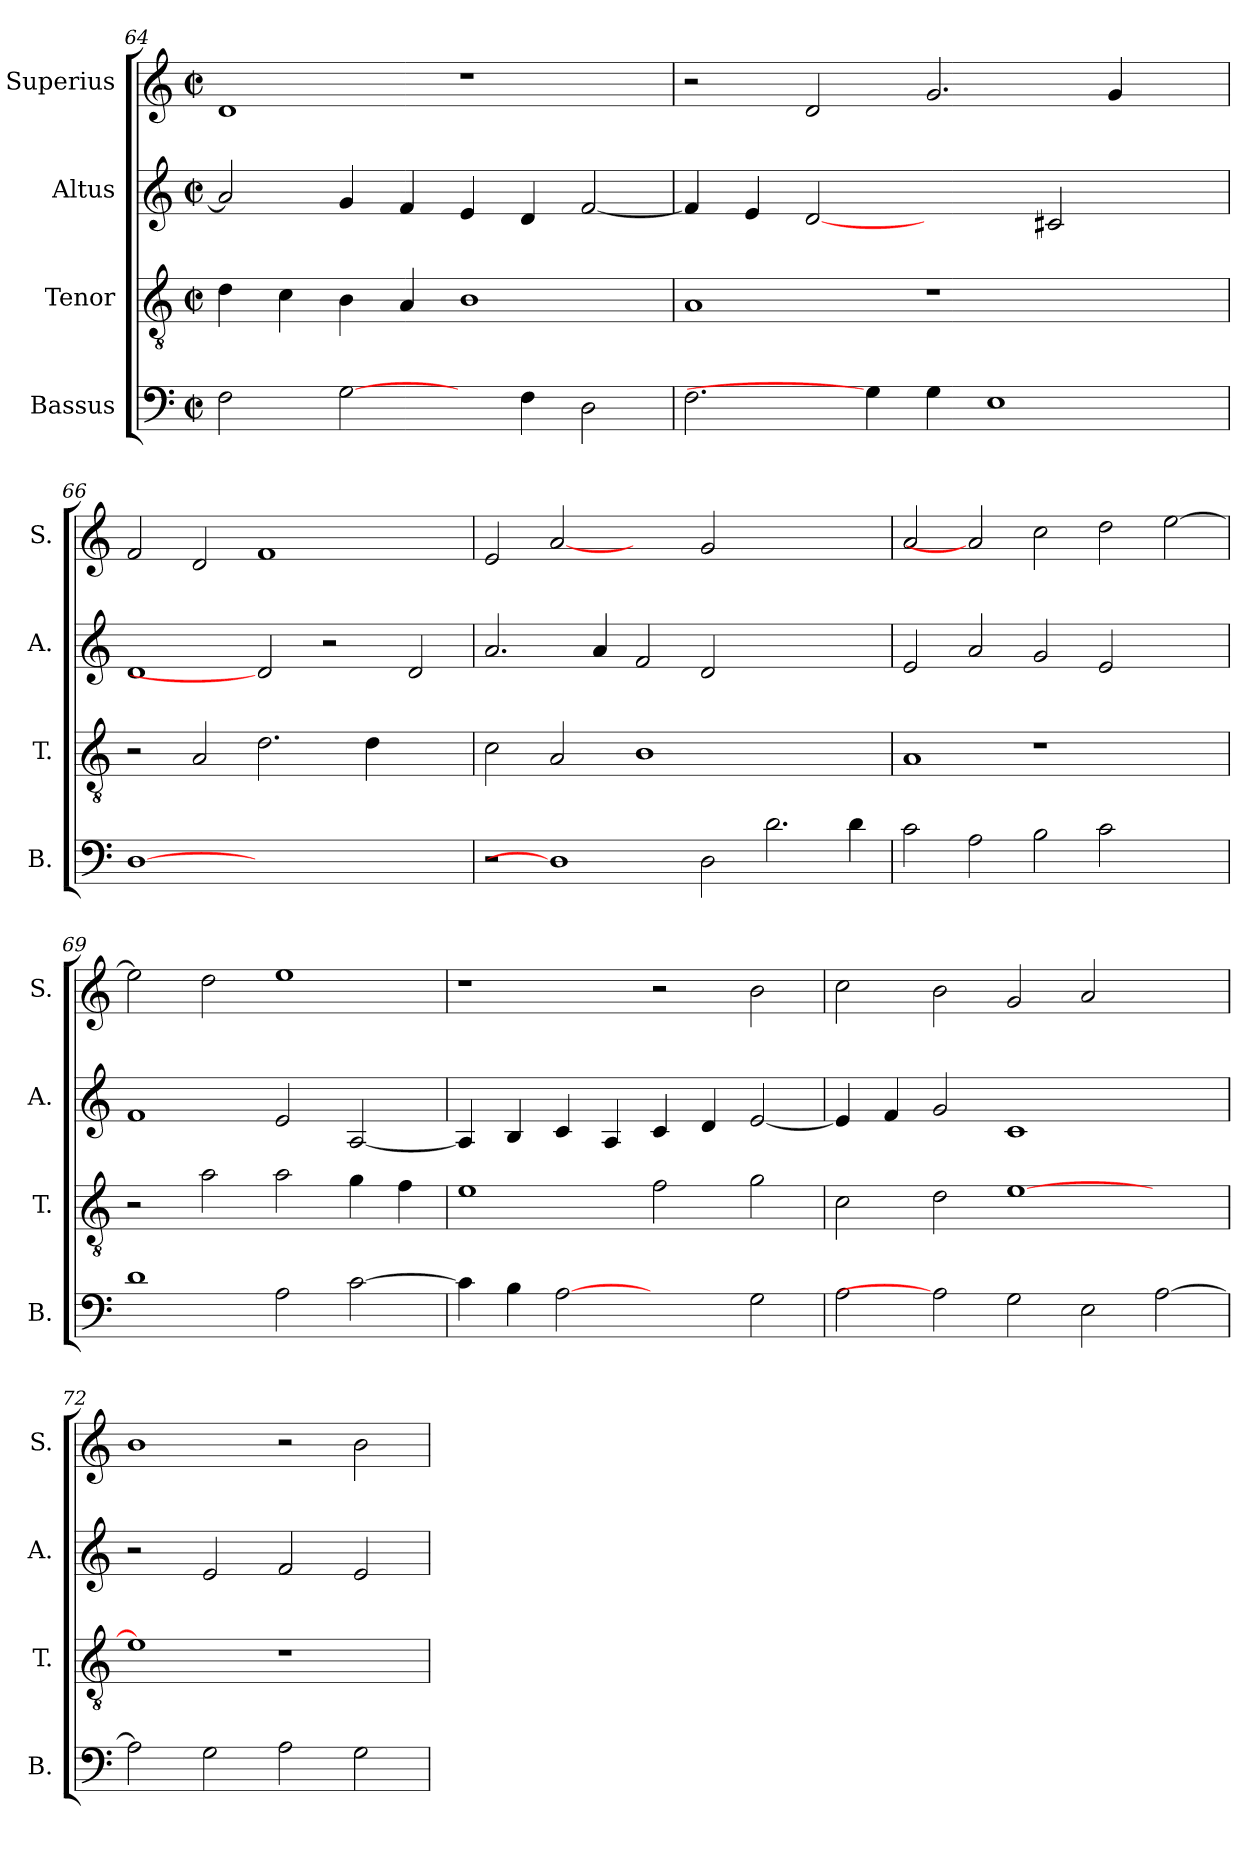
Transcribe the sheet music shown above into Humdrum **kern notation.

**kern	**kern	**kern	**kern
*part4	*part3	*part2	*part1
*staff4	*staff3	*staff2	*staff1
*I"Bassus	*I"Tenor	*I"Altus	*I"Superius
*I'B.	*I'T.	*I'A.	*I'S.
!!LO:LB:g=z
*clefF4	*clefGv2	*clefG2	*clefG2
*	*ITrd7c12	*	*
*k[]	*k[]	*k[]	*k[]
*C:	*C:	*C:	*C:
*M2/2	*M2/2	*M2/2	*M2/2
*met(c|)	*met(c|)	*met(c|)	*met(c|)
=64	=64	=64	=64
2Fi\	4Di\	2ai/]	1di
.	4Ci\	.	.
[2Gi\	4BBi\	4gi/	.
.	4AAi/	4fi/	.
4ryy	1BBi	4ei/	1r
4Fi\	.	4di/	.
2Di\	.	[<2fi/	.
=65	=65	=65	=65
2.Fi\	1AAi	4fi/]	2r
.	.	4ei/	.
.	.	[2di	2di/
4Gi\]	.	.	.
4Gi\	1r	2ryy	2.gi/
1Ei	.	.	.
.	.	2c#Xi/	.
.	.	.	4gi/
.	4ryy	4ryy	4ryy
=66	=66	=66	=66
[1Di	2r	1di	2fi/
.	2AAi/	.	2di/
1.ryy	2.Di\	2di]	1fi
.	.	2r	.
.	4Di\	.	.
.	2ryy	2di/	2ryy
=67	=67	=67	=67
2r	2Ci\	2.ai/	2ei/
1Di]	2AAi/	.	[2ai
.	.	4ai/	.
.	1BBi	2fi/	2ryy
2Di\	.	2di/	2gi/
2.di\	1ryy	1ryy	1ryy
4di\	.	.	.
=68	=68	=68	=68
2ci\	1AAi	2ei/	2ai/
2Ai\	.	2ai/	2ai]
2Bi\	1r	2gi/	2cci\
2ci\	.	2ei/	2ddi\
2ryy	2ryy	2ryy	[>2eei\
!!LO:PB:g=z
=69	=69	=69	=69
1di	2r	1fi	2eei\]
.	2Ai\	.	2ddi\
2Ai\	2Ai\	2ei/	1eei
[>2ci\	4Gi\	[<2Ai/	.
.	4Fi\	.	.
=70	=70	=70	=70
4ci\]	1Ei	4Ai/]	1r
4Bi\	.	4Bi/	.
[2Ai	.	4ci/	.
.	.	4Ai/	.
2ryy	2Fi\	4ci/	2r
.	.	4di/	.
2Gi\	2Gi\	[<2ei/	2bi\
=71	=71	=71	=71
2Ai\	2Ci\	4ei/]	2cci\
.	.	4fi/	.
2Ai]	2Di\	2gi/	2bi\
2Gi\	[>1Ei	1ci	2gi/
2Ei\	.	.	2ai/
[>2Ai\	2ryy	2ryy	2ryy
=72	=72	=72	=72
2Ai\]	1Ei]	2r	1bi
2Gi\	.	2ei/	.
2Ai\	1r	2fi/	2r
2Gi\	.	2ei/	2bi\
=	=	=	=
*-	*-	*-	*-
